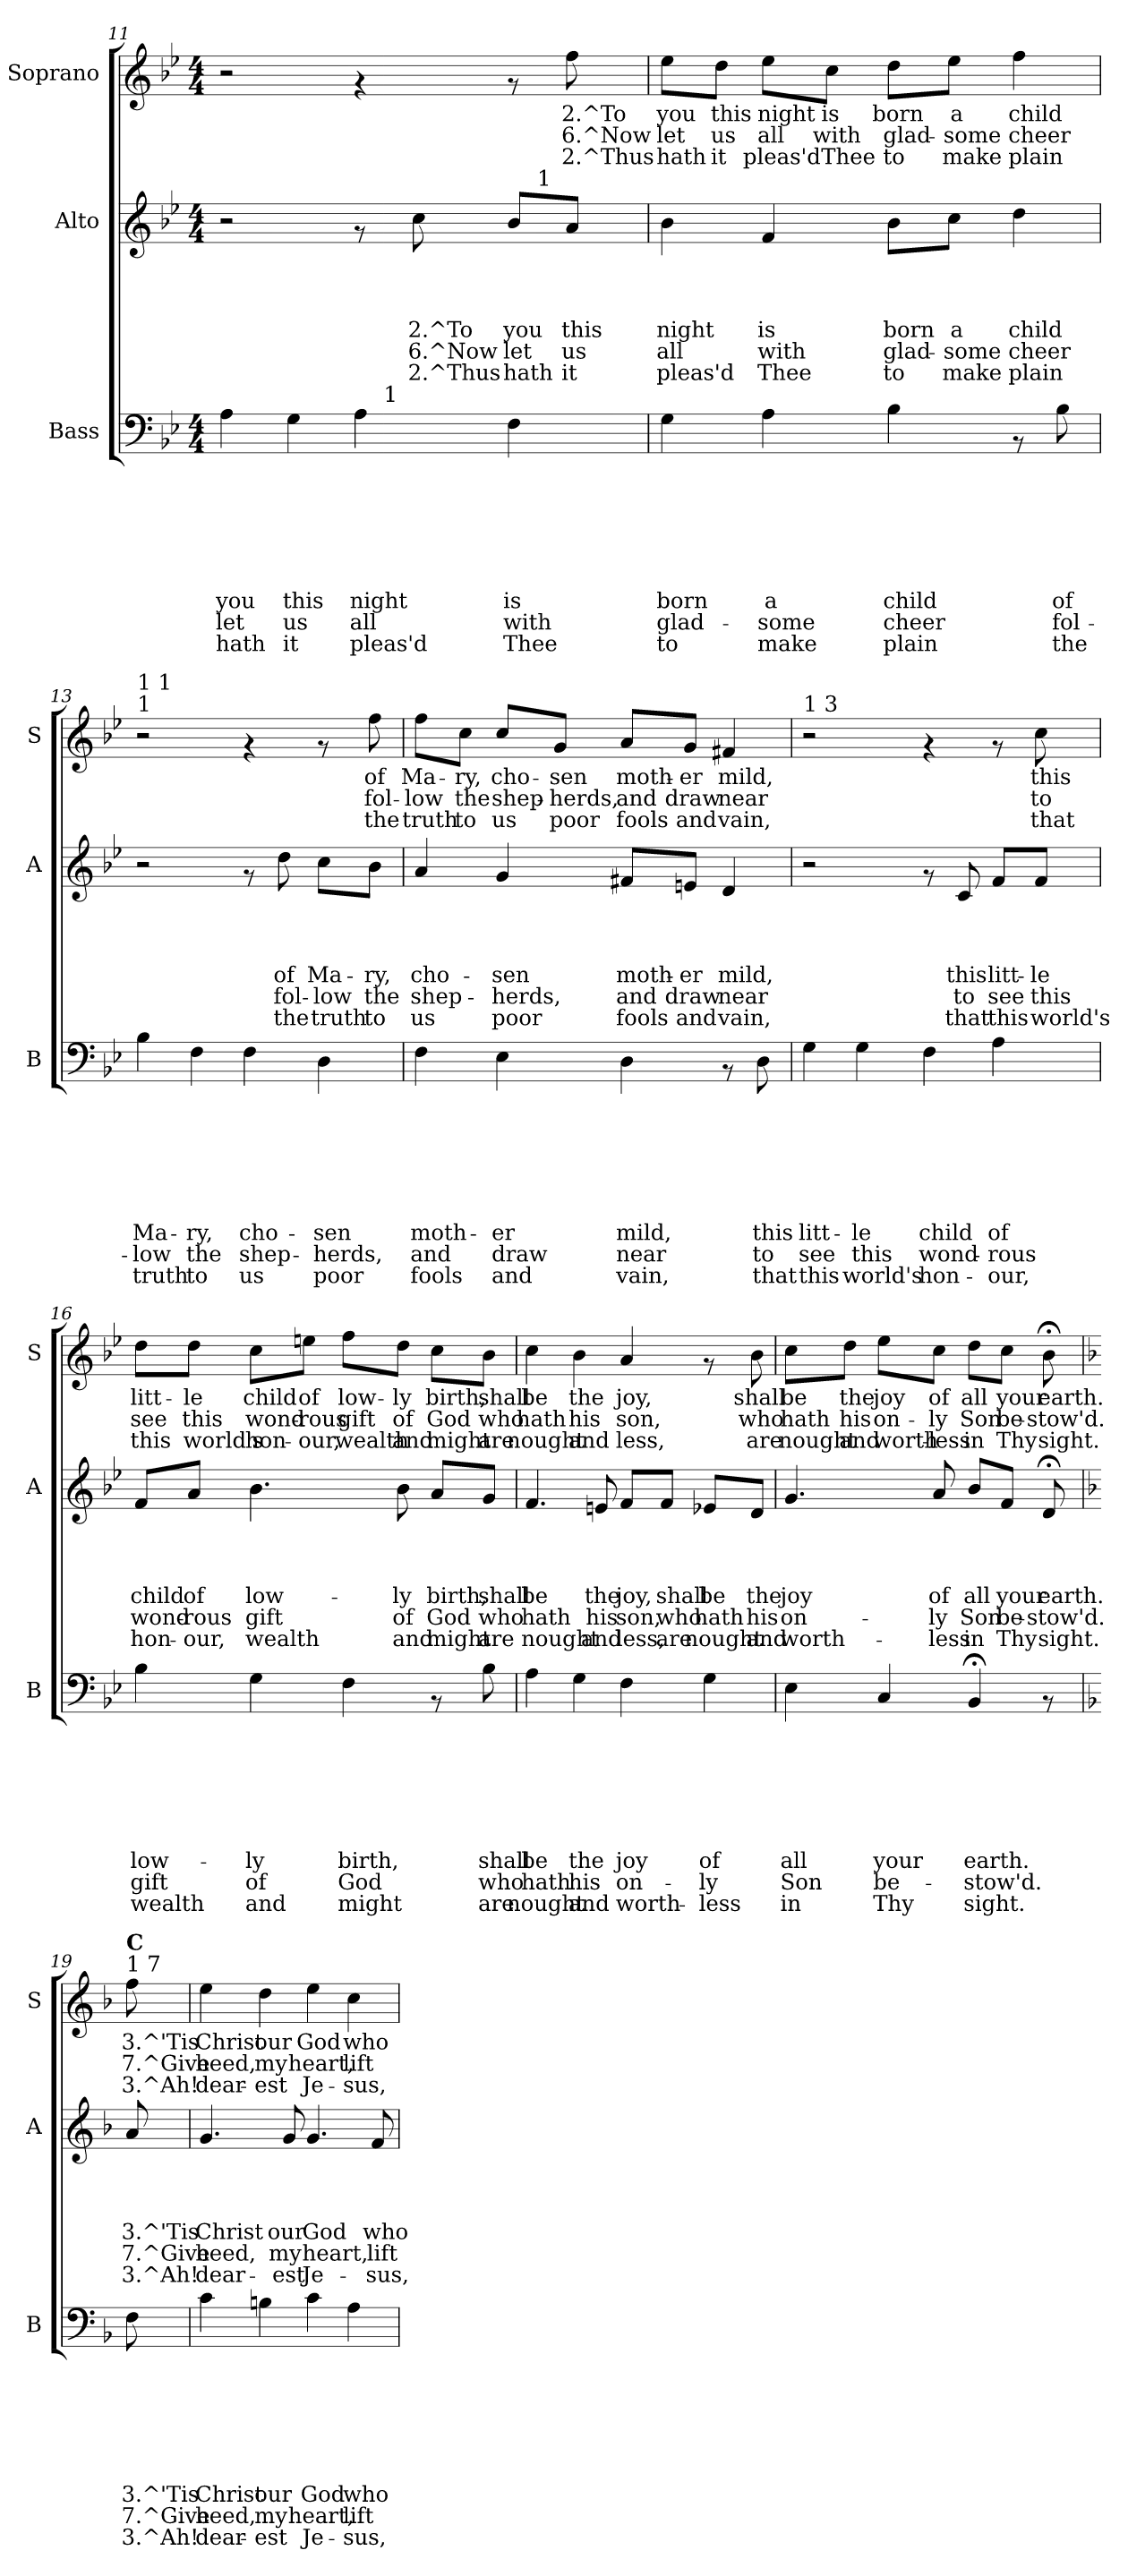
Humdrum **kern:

**kern	**text	**text	**text	**text	**text	**text	**text	**text	**text	**kern	**text	**text	**text	**text	**text	**text	**kern	**text	**text	**text
*part3	*part3	*part3	*part3	*part3	*part3	*part3	*part3	*part3	*part3	*part2	*part2	*part2	*part2	*part2	*part2	*part2	*part1	*part1	*part1	*part1
*staff3	*staff3	*staff3	*staff3	*staff3	*staff3	*staff3	*staff3	*staff3	*staff3	*staff2	*staff2	*staff2	*staff2	*staff2	*staff2	*staff2	*staff1	*staff1	*staff1	*staff1
*I"Bass	*	*	*	*	*	*	*	*	*	*I"Alto	*	*	*	*	*	*	*I"Soprano	*	*	*
*I'B	*	*	*	*	*	*	*	*	*	*I'A	*	*	*	*	*	*	*I'S	*	*	*
*clefF4	*	*	*	*	*	*	*	*	*	*clefG2	*	*	*	*	*	*	*clefG2	*	*	*
*k[b-e-]	*	*	*	*	*	*	*	*	*	*k[b-e-]	*	*	*	*	*	*	*k[b-e-]	*	*	*
*B-:	*	*	*	*	*	*	*	*	*	*B-:	*	*	*	*	*	*	*B-:	*	*	*
*M4/4	*	*	*	*	*	*	*	*	*	*M4/4	*	*	*	*	*	*	*M4/4	*	*	*
=11	=11	=11	=11	=11	=11	=11	=11	=11	=11	=11	=11	=11	=11	=11	=11	=11	=11	=11	=11	=11
!	!	!	!	!	!	!	!LO:LY:b:rj	!LO:LY:b:rj	!LO:LY:b:rj	!	!	!	!	!	!	!	!	!	!	!
*^	*	*	*	*	*	*	*	*	*	*^	*	*	*	*	*	*	*	*	*	*
4A\	2ryy	.	.	.	.	.	.	you	let	hath	2r	2ryy	.	.	.	.	.	.	2r	.	.	.
!	!	!	!	!	!	!	!	!LO:LY:b:rj	!LO:LY:b:rj	!LO:LY:b:rj	!	!	!	!	!	!	!	!	!	!	!	!
4G\	.	.	.	.	.	.	.	this	us	it	.	.	.	.	.	.	.	.	.	.	.	.
!	!	!	!	!	!	!	!	!LO:LY:b:rj	!LO:LY:b:rj	!LO:LY:b:rj	!	!	!	!	!	!	!	!	!	!	!	!
4A\	16ryy	.	.	.	.	.	.	night	all	pleas'd	8rf	4ryy	.	.	.	.	.	.	4rf	.	.	.
!	!LO:TX:a:t=1	!	!	!	!	!	!	!	!	!	!	!	!	!	!	!	!	!	!	!	!	!
.	4..ryy	.	.	.	.	.	.	.	.	.	.	.	.	.	.	.	.	.	.	.	.	.
!	!	!	!	!	!	!	!	!	!	!	!	!	!	!	!	!LO:LY:b:rj	!LO:LY:b:rj	!LO:LY:b:rj	!	!	!	!
.	.	.	.	.	.	.	.	.	.	.	8cc\	.	.	.	.	2.^To	6.^Now	2.^Thus	.	.	.	.
!	!	!	!	!	!	!	!	!LO:LY:b:rj	!LO:LY:b:rj	!LO:LY:b:rj	!	!	!	!	!	!LO:LY:b:rj	!LO:LY:b:rj	!LO:LY:b:rj	!	!	!	!
4F\	.	.	.	.	.	.	.	is	with	Thee	8b-/L	16ryy	.	.	.	you	let	hath	8rf	.	.	.
!	!	!	!	!	!	!	!	!	!	!	!	!LO:TX:a:t=1	!	!	!	!	!	!	!	!	!	!
.	.	.	.	.	.	.	.	.	.	.	.	8.ryy	.	.	.	.	.	.	.	.	.	.
!	!	!	!	!	!	!	!	!	!	!	!	!	!	!	!	!LO:LY:b:rj	!LO:LY:b:rj	!LO:LY:b:rj	!	!LO:LY:b:rj	!LO:LY:b:rj	!LO:LY:b:rj
.	.	.	.	.	.	.	.	.	.	.	8a/J	.	.	.	.	this	us	it	8ff\	2.^To	6.^Now	2.^Thus
=12	=12	=12	=12	=12	=12	=12	=12	=12	=12	=12	=12	=12	=12	=12	=12	=12	=12	=12	=12	=12	=12	=12
!	!	!	!	!	!	!	!	!LO:LY:b:rj	!LO:LY:b:rj	!LO:LY:b:rj	!	!	!	!	!	!LO:LY:b:rj	!LO:LY:b:rj	!LO:LY:b:rj	!	!LO:LY:b:rj	!LO:LY:b:rj	!LO:LY:b:rj
*v	*v	*	*	*	*	*	*	*	*	*	*	*	*	*	*	*	*	*	*	*	*	*
*	*	*	*	*	*	*	*	*	*	*v	*v	*	*	*	*	*	*	*	*	*	*
4G\	.	.	.	.	.	.	born	glad-	to	4b-\	.	.	.	night	all	pleas'd	8ee-\L	you	let	hath
!	!	!	!	!	!	!	!	!	!	!	!	!	!	!	!	!	!	!LO:LY:b:rj	!LO:LY:b:rj	!LO:LY:b:rj
.	.	.	.	.	.	.	.	.	.	.	.	.	.	.	.	.	8dd\J	this	us	it
!	!	!	!	!	!	!	!LO:LY:b:rj	!LO:LY:b:rj	!LO:LY:b:rj	!	!	!	!	!LO:LY:b:rj	!LO:LY:b:rj	!LO:LY:b:rj	!	!LO:LY:b:rj	!LO:LY:b:rj	!LO:LY:b:rj
4A\	.	.	.	.	.	.	a	-some	make	4f/	.	.	.	is	with	Thee	8ee-\L	night	all	pleas'd
!	!	!	!	!	!	!	!	!	!	!	!	!	!	!	!	!	!	!LO:LY:b:rj	!LO:LY:b:rj	!LO:LY:b:rj
.	.	.	.	.	.	.	.	.	.	.	.	.	.	.	.	.	8cc\J	is	with	Thee
!	!	!	!	!	!	!	!LO:LY:b:rj	!LO:LY:b:rj	!LO:LY:b:rj	!	!	!	!	!LO:LY:b:rj	!LO:LY:b:rj	!LO:LY:b:rj	!	!LO:LY:b:rj	!LO:LY:b:rj	!LO:LY:b:rj
4B-\	.	.	.	.	.	.	child	cheer	plain	8b-\L	.	.	.	born	glad-	to	8dd\L	born	glad-	to
!	!	!	!	!	!	!	!	!	!	!	!	!	!	!LO:LY:b:rj	!LO:LY:b:rj	!LO:LY:b:rj	!	!LO:LY:b:rj	!LO:LY:b:rj	!LO:LY:b:rj
.	.	.	.	.	.	.	.	.	.	8cc\J	.	.	.	a	-some	make	8ee-\J	a	-some	make
!	!	!	!	!	!	!	!	!	!	!	!	!	!	!LO:LY:b:rj	!LO:LY:b:rj	!LO:LY:b:rj	!	!LO:LY:b:rj	!LO:LY:b:rj	!LO:LY:b:rj
8rAA	.	.	.	.	.	.	.	.	.	4dd\	.	.	.	child	cheer	plain	4ff\	child	cheer	plain
!	!	!	!	!	!	!	!LO:LY:b:rj	!LO:LY:b:rj	!LO:LY:b:rj	!	!	!	!	!	!	!	!	!	!	!
8B-\	.	.	.	.	.	.	of	fol-	the	.	.	.	.	.	.	.	.	.	.	.
!!LO:LB:g=z
=13	=13	=13	=13	=13	=13	=13	=13	=13	=13	=13	=13	=13	=13	=13	=13	=13	=13	=13	=13	=13
!	!	!	!	!	!	!	!	!	!	!	!	!	!	!	!	!	!LO:TX:a:t=1	!	!	!
!	!	!	!	!	!	!	!	!	!	!	!	!	!	!	!	!	!LO:TX:a:t=1 1	!	!	!
!	!	!	!	!	!	!	!LO:LY:b:rj	!LO:LY:b:rj	!LO:LY:b:rj	!	!	!	!	!	!	!	!	!	!	!
4B-\	.	.	.	.	.	.	Ma-	-low	truth	2r	.	.	.	.	.	.	2r	.	.	.
!	!	!	!	!	!	!	!LO:LY:b:rj	!LO:LY:b:rj	!LO:LY:b:rj	!	!	!	!	!	!	!	!	!	!	!
4F\	.	.	.	.	.	.	-ry,	the	to	.	.	.	.	.	.	.	.	.	.	.
!	!	!	!	!	!	!	!LO:LY:b:rj	!LO:LY:b:rj	!LO:LY:b:rj	!	!	!	!	!	!	!	!	!	!	!
4F\	.	.	.	.	.	.	cho-	shep-	us	8rf	.	.	.	.	.	.	4rf	.	.	.
!	!	!	!	!	!	!	!	!	!	!	!	!	!	!LO:LY:b:rj	!LO:LY:b:rj	!LO:LY:b:rj	!	!	!	!
.	.	.	.	.	.	.	.	.	.	8dd\	.	.	.	of	fol-	the	.	.	.	.
!	!	!	!	!	!	!	!LO:LY:b:rj	!LO:LY:b:rj	!LO:LY:b:rj	!	!	!	!	!LO:LY:b:rj	!LO:LY:b:rj	!LO:LY:b:rj	!	!	!	!
4D\	.	.	.	.	.	.	-sen	-herds,	poor	8cc\L	.	.	.	Ma-	-low	truth	8rf	.	.	.
!	!	!	!	!	!	!	!	!	!	!	!	!	!	!LO:LY:b:rj	!LO:LY:b:rj	!LO:LY:b:rj	!	!LO:LY:b:rj	!LO:LY:b:rj	!LO:LY:b:rj
.	.	.	.	.	.	.	.	.	.	8b-\J	.	.	.	-ry,	the	to	8ff\	of	fol-	the
=14	=14	=14	=14	=14	=14	=14	=14	=14	=14	=14	=14	=14	=14	=14	=14	=14	=14	=14	=14	=14
!	!	!	!	!	!	!	!LO:LY:b:rj	!LO:LY:b:rj	!LO:LY:b:rj	!	!	!	!	!LO:LY:b:rj	!LO:LY:b:rj	!LO:LY:b:rj	!	!LO:LY:b:rj	!LO:LY:b:rj	!LO:LY:b:rj
4F\	.	.	.	.	.	.	moth-	and	fools	4a/	.	.	.	cho-	shep-	us	8ff\L	Ma-	-low	truth
!	!	!	!	!	!	!	!	!	!	!	!	!	!	!	!	!	!	!LO:LY:b:rj	!LO:LY:b:rj	!LO:LY:b:rj
.	.	.	.	.	.	.	.	.	.	.	.	.	.	.	.	.	8cc\J	-ry,	the	to
!	!	!	!	!	!	!	!LO:LY:b:rj	!LO:LY:b:rj	!LO:LY:b:rj	!	!	!	!	!LO:LY:b:rj	!LO:LY:b:rj	!LO:LY:b:rj	!	!LO:LY:b:rj	!LO:LY:b:rj	!LO:LY:b:rj
4E-\	.	.	.	.	.	.	-er	draw	and	4g/	.	.	.	-sen	-herds,	poor	8cc/L	cho-	shep-	us
!	!	!	!	!	!	!	!	!	!	!	!	!	!	!	!	!	!	!LO:LY:b:rj	!LO:LY:b:rj	!LO:LY:b:rj
.	.	.	.	.	.	.	.	.	.	.	.	.	.	.	.	.	8g/J	-sen	-herds,	poor
!	!	!	!	!	!	!	!LO:LY:b:rj	!LO:LY:b:rj	!LO:LY:b:rj	!	!	!	!	!LO:LY:b:rj	!LO:LY:b:rj	!LO:LY:b:rj	!	!LO:LY:b:rj	!LO:LY:b:rj	!LO:LY:b:rj
4D\	.	.	.	.	.	.	mild,	near	vain,	8f#X/L	.	.	.	moth-	and	fools	8a/L	moth-	and	fools
!	!	!	!	!	!	!	!	!	!	!	!	!	!	!LO:LY:b:rj	!LO:LY:b:rj	!LO:LY:b:rj	!	!LO:LY:b:rj	!LO:LY:b:rj	!LO:LY:b:rj
.	.	.	.	.	.	.	.	.	.	8en/J	.	.	.	-er	draw	and	8g/J	-er	draw	and
!	!	!	!	!	!	!	!	!	!	!	!	!	!	!LO:LY:b:rj	!LO:LY:b:rj	!LO:LY:b:rj	!	!LO:LY:b:rj	!LO:LY:b:rj	!LO:LY:b:rj
8rAA	.	.	.	.	.	.	.	.	.	4d/	.	.	.	mild,	near	vain,	4f#X/	mild,	near	vain,
!	!	!	!	!	!	!	!LO:LY:b:rj	!LO:LY:b:rj	!LO:LY:b:rj	!	!	!	!	!	!	!	!	!	!	!
8D\	.	.	.	.	.	.	this	to	that	.	.	.	.	.	.	.	.	.	.	.
!!LO:LB:g=z
=15	=15	=15	=15	=15	=15	=15	=15	=15	=15	=15	=15	=15	=15	=15	=15	=15	=15	=15	=15	=15
!	!	!	!	!	!	!	!	!	!	!	!	!	!	!	!	!	!LO:TX:a:t=1 3	!	!	!
!	!	!	!	!	!	!	!LO:LY:b:rj	!LO:LY:b:rj	!LO:LY:b:rj	!	!	!	!	!	!	!	!	!	!	!
4G\	.	.	.	.	.	.	litt-	see	this	2r	.	.	.	.	.	.	2r	.	.	.
!	!	!	!	!	!	!	!LO:LY:b:rj	!LO:LY:b:rj	!LO:LY:b:rj	!	!	!	!	!	!	!	!	!	!	!
4G\	.	.	.	.	.	.	-le	this	world's	.	.	.	.	.	.	.	.	.	.	.
!	!	!	!	!	!	!	!LO:LY:b:rj	!LO:LY:b:rj	!LO:LY:b:rj	!	!	!	!	!	!	!	!	!	!	!
4F\	.	.	.	.	.	.	child	wond-	hon-	8rf	.	.	.	.	.	.	4rf	.	.	.
!	!	!	!	!	!	!	!	!	!	!	!	!	!	!LO:LY:b:rj	!LO:LY:b:rj	!LO:LY:b:rj	!	!	!	!
.	.	.	.	.	.	.	.	.	.	8c/	.	.	.	this	to	that	.	.	.	.
!	!	!	!	!	!	!	!LO:LY:b:rj	!LO:LY:b:rj	!LO:LY:b:rj	!	!	!	!	!LO:LY:b:rj	!LO:LY:b:rj	!LO:LY:b:rj	!	!	!	!
4A\	.	.	.	.	.	.	of	-rous	-our,	8f/L	.	.	.	litt-	see	this	8rf	.	.	.
!	!	!	!	!	!	!	!	!	!	!	!	!	!	!LO:LY:b:rj	!LO:LY:b:rj	!LO:LY:b:rj	!	!LO:LY:b:rj	!LO:LY:b:rj	!LO:LY:b:rj
.	.	.	.	.	.	.	.	.	.	8f/J	.	.	.	-le	this	world's	8cc\	this	to	that
=16	=16	=16	=16	=16	=16	=16	=16	=16	=16	=16	=16	=16	=16	=16	=16	=16	=16	=16	=16	=16
!	!	!	!	!	!	!	!LO:LY:b:rj	!LO:LY:b:rj	!LO:LY:b:rj	!	!	!	!	!LO:LY:b:rj	!LO:LY:b:rj	!LO:LY:b:rj	!	!LO:LY:b:rj	!LO:LY:b:rj	!LO:LY:b:rj
4B-\	.	.	.	.	.	.	low-	gift	wealth	8f/L	.	.	.	child	wond-	hon-	8dd\L	litt-	see	this
!	!	!	!	!	!	!	!	!	!	!	!	!	!	!LO:LY:b:rj	!LO:LY:b:rj	!LO:LY:b:rj	!	!LO:LY:b:rj	!LO:LY:b:rj	!LO:LY:b:rj
.	.	.	.	.	.	.	.	.	.	8a/J	.	.	.	of	-rous	-our,	8dd\J	-le	this	world's
!	!	!	!	!	!	!	!LO:LY:b:rj	!LO:LY:b:rj	!LO:LY:b:rj	!	!	!	!	!LO:LY:b:rj	!LO:LY:b:rj	!LO:LY:b:rj	!	!LO:LY:b:rj	!LO:LY:b:rj	!LO:LY:b:rj
4G\	.	.	.	.	.	.	-ly	of	and	4.b-\	.	.	.	low-	gift	wealth	8cc\L	child	wond-	hon-
!	!	!	!	!	!	!	!	!	!	!	!	!	!	!	!	!	!	!LO:LY:b:rj	!LO:LY:b:rj	!LO:LY:b:rj
.	.	.	.	.	.	.	.	.	.	.	.	.	.	.	.	.	8een\J	of	-rous	-our,
!	!	!	!	!	!	!	!LO:LY:b:rj	!LO:LY:b:rj	!LO:LY:b:rj	!	!	!	!	!	!	!	!	!LO:LY:b:rj	!LO:LY:b:rj	!LO:LY:b:rj
4F\	.	.	.	.	.	.	birth,	God	might	.	.	.	.	.	.	.	8ff\L	low-	gift	wealth
!	!	!	!	!	!	!	!	!	!	!	!	!	!	!LO:LY:b:rj	!LO:LY:b:rj	!LO:LY:b:rj	!	!LO:LY:b:rj	!LO:LY:b:rj	!LO:LY:b:rj
.	.	.	.	.	.	.	.	.	.	8b-\	.	.	.	-ly	of	and	8dd\J	-ly	of	and
!	!	!	!	!	!	!	!	!	!	!	!	!	!	!LO:LY:b:rj	!LO:LY:b:rj	!LO:LY:b:rj	!	!LO:LY:b:rj	!LO:LY:b:rj	!LO:LY:b:rj
8rAA	.	.	.	.	.	.	.	.	.	8a/L	.	.	.	birth,	God	might	8cc\L	birth,	God	might
!	!	!	!	!	!	!	!LO:LY:b:rj	!LO:LY:b:rj	!LO:LY:b:rj	!	!	!	!	!LO:LY:b:rj	!LO:LY:b:rj	!LO:LY:b:rj	!	!LO:LY:b:rj	!LO:LY:b:rj	!LO:LY:b:rj
8B-\	.	.	.	.	.	.	shall	who	are	8g/J	.	.	.	shall	who	are	8b-\J	shall	who	are
!!LO:PB:g=z
=17	=17	=17	=17	=17	=17	=17	=17	=17	=17	=17	=17	=17	=17	=17	=17	=17	=17	=17	=17	=17
!	!	!	!	!	!	!	!LO:LY:b:rj	!LO:LY:b:rj	!LO:LY:b:rj	!	!	!	!	!LO:LY:b:rj	!LO:LY:b:rj	!LO:LY:b:rj	!	!LO:LY:b:rj	!LO:LY:b:rj	!LO:LY:b:rj
4A\	.	.	.	.	.	.	be	hath	nought	4.f/	.	.	.	be	hath	nought	4cc\	be	hath	nought
!	!	!	!	!	!	!	!LO:LY:b:rj	!LO:LY:b:rj	!LO:LY:b:rj	!	!	!	!	!	!	!	!	!LO:LY:b:rj	!LO:LY:b:rj	!LO:LY:b:rj
4G\	.	.	.	.	.	.	the	his	and	.	.	.	.	.	.	.	4b-\	the	his	and
!	!	!	!	!	!	!	!	!	!	!	!	!	!	!LO:LY:b:rj	!LO:LY:b:rj	!LO:LY:b:rj	!	!	!	!
.	.	.	.	.	.	.	.	.	.	8en/	.	.	.	the	his	and	.	.	.	.
!	!	!	!	!	!	!	!LO:LY:b:rj	!LO:LY:b:rj	!LO:LY:b:rj	!	!	!	!	!LO:LY:b:rj	!LO:LY:b:rj	!LO:LY:b:rj	!	!LO:LY:b:rj	!LO:LY:b:rj	!LO:LY:b:rj
4F\	.	.	.	.	.	.	joy	on-	worth-	8f/L	.	.	.	joy,	son,	less,	4a/	joy,	son,	less,
!	!	!	!	!	!	!	!	!	!	!	!	!	!	!LO:LY:b:rj	!LO:LY:b:rj	!LO:LY:b:rj	!	!	!	!
.	.	.	.	.	.	.	.	.	.	8f/J	.	.	.	shall	who	are	.	.	.	.
!	!	!	!	!	!	!	!LO:LY:b:rj	!LO:LY:b:rj	!LO:LY:b:rj	!	!	!	!	!LO:LY:b:rj	!LO:LY:b:rj	!LO:LY:b:rj	!	!	!	!
4G\	.	.	.	.	.	.	of	-ly	-less	8e-X/L	.	.	.	be	hath	nought	8rf	.	.	.
!	!	!	!	!	!	!	!	!	!	!	!	!	!	!LO:LY:b:rj	!LO:LY:b:rj	!LO:LY:b:rj	!	!LO:LY:b:rj	!LO:LY:b:rj	!LO:LY:b:rj
.	.	.	.	.	.	.	.	.	.	8d/J	.	.	.	the	his	and	8b-\	shall	who	are
=18	=18	=18	=18	=18	=18	=18	=18	=18	=18	=18	=18	=18	=18	=18	=18	=18	=18	=18	=18	=18
!	!	!	!	!	!	!	!LO:LY:b:rj	!LO:LY:b:rj	!LO:LY:b:rj	!	!	!	!	!LO:LY:b:rj	!LO:LY:b:rj	!LO:LY:b:rj	!	!LO:LY:b:rj	!LO:LY:b:rj	!LO:LY:b:rj
4E-\	.	.	.	.	.	.	all	Son	in	4.g/	.	.	.	joy	on-	worth-	8cc\L	be	hath	nought
!	!	!	!	!	!	!	!	!	!	!	!	!	!	!	!	!	!	!LO:LY:b:rj	!LO:LY:b:rj	!LO:LY:b:rj
.	.	.	.	.	.	.	.	.	.	.	.	.	.	.	.	.	8dd\J	the	his	and
!	!	!	!	!	!	!	!LO:LY:b:rj	!LO:LY:b:rj	!LO:LY:b:rj	!	!	!	!	!	!	!	!	!LO:LY:b:rj	!LO:LY:b:rj	!LO:LY:b:rj
4C/	.	.	.	.	.	.	your	be-	Thy	.	.	.	.	.	.	.	8ee-\L	joy	on-	worth-
!	!	!	!	!	!	!	!	!	!	!	!	!	!	!LO:LY:b:rj	!LO:LY:b:rj	!LO:LY:b:rj	!	!LO:LY:b:rj	!LO:LY:b:rj	!LO:LY:b:rj
.	.	.	.	.	.	.	.	.	.	8a/	.	.	.	of	-ly	-less	8cc\J	of	-ly	-less
!	!	!	!	!	!	!	!LO:LY:b:rj	!LO:LY:b:rj	!LO:LY:b:rj	!	!	!	!	!LO:LY:b:rj	!LO:LY:b:rj	!LO:LY:b:rj	!	!LO:LY:b:rj	!LO:LY:b:rj	!LO:LY:b:rj
4BB-;</	.	.	.	.	.	.	earth.	-stow'd.	sight.	8b-/L	.	.	.	all	Son	in	8dd\L	all	Son	in
!	!	!	!	!	!	!	!	!	!	!	!	!	!	!LO:LY:b:rj	!LO:LY:b:rj	!LO:LY:b:rj	!	!LO:LY:b:rj	!LO:LY:b:rj	!LO:LY:b:rj
.	.	.	.	.	.	.	.	.	.	8f/J	.	.	.	your	be-	Thy	8cc\J	your	be-	Thy
!	!	!	!	!	!	!	!	!	!	!	!	!	!	!LO:LY:b:rj	!LO:LY:b:rj	!LO:LY:b:rj	!	!LO:LY:b:rj	!LO:LY:b:rj	!LO:LY:b:rj
8rAA	.	.	.	.	.	.	.	.	.	8d;</	.	.	.	earth.	-stow'd.	sight.	8b-;<\	earth.	-stow'd.	sight.
!!LO:LB:g=z
=19	=19	=19	=19	=19	=19	=19	=19	=19	=19	=19	=19	=19	=19	=19	=19	=19	=19	=19	=19	=19
*k[b-]	*	*	*	*	*	*	*	*	*	*k[b-]	*	*	*	*	*	*	*k[b-]	*	*	*
*F:	*	*	*	*	*	*	*	*	*	*F:	*	*	*	*	*	*	*F:	*	*	*
!	!	!	!	!	!	!	!	!	!	!	!	!	!	!	!	!	!LO:TX:a:t=1 7	!	!	!
!	!	!	!	!	!	!	!	!	!	!	!	!	!	!	!	!	!LO:TX:a:B:t=C	!	!	!
!	!	!	!	!	!	!	!LO:LY:b:rj	!LO:LY:b:rj	!LO:LY:b:rj	!	!	!	!	!LO:LY:b:rj	!LO:LY:b:rj	!LO:LY:b:rj	!	!LO:LY:b:rj	!LO:LY:b:rj	!LO:LY:b:rj
8F\	.	.	.	.	.	.	3.^'Tis	7.^Give	3.^Ah!	8a/	.	.	.	3.^'Tis	7.^Give	3.^Ah!	8ff\	3.^'Tis	7.^Give	3.^Ah!
=20	=20	=20	=20	=20	=20	=20	=20	=20	=20	=20	=20	=20	=20	=20	=20	=20	=20	=20	=20	=20
!	!	!	!	!	!	!	!LO:LY:b:rj	!LO:LY:b:rj	!LO:LY:b:rj	!	!	!	!	!LO:LY:b:rj	!LO:LY:b:rj	!LO:LY:b:rj	!	!LO:LY:b:rj	!LO:LY:b:rj	!LO:LY:b:rj
4c\	.	.	.	.	.	.	Christ	heed,	dear-	4.g/	.	.	.	Christ	heed,	dear-	4ee\	Christ	heed,	dear-
!	!	!	!	!	!	!	!LO:LY:b:rj	!LO:LY:b:rj	!LO:LY:b:rj	!	!	!	!	!	!	!	!	!LO:LY:b:rj	!LO:LY:b:rj	!LO:LY:b:rj
4Bn\	.	.	.	.	.	.	our	my	-est	.	.	.	.	.	.	.	4dd\	our	my	-est
!	!	!	!	!	!	!	!	!	!	!	!	!	!	!LO:LY:b:rj	!LO:LY:b:rj	!LO:LY:b:rj	!	!	!	!
.	.	.	.	.	.	.	.	.	.	8g/	.	.	.	our	my	-est	.	.	.	.
!	!	!	!	!	!	!	!LO:LY:b:rj	!LO:LY:b:rj	!LO:LY:b:rj	!	!	!	!	!LO:LY:b:rj	!LO:LY:b:rj	!LO:LY:b:rj	!	!LO:LY:b:rj	!LO:LY:b:rj	!LO:LY:b:rj
4c\	.	.	.	.	.	.	God	heart,	Je-	4.g/	.	.	.	God	heart,	Je-	4ee\	God	heart,	Je-
!	!	!	!	!	!	!	!LO:LY:b:rj	!LO:LY:b:rj	!LO:LY:b:rj	!	!	!	!	!	!	!	!	!LO:LY:b:rj	!LO:LY:b:rj	!LO:LY:b:rj
4A\	.	.	.	.	.	.	who	lift	-sus,	.	.	.	.	.	.	.	4cc\	who	lift	-sus,
!	!	!	!	!	!	!	!	!	!	!	!	!	!	!LO:LY:b:rj	!LO:LY:b:rj	!LO:LY:b:rj	!	!	!	!
.	.	.	.	.	.	.	.	.	.	8f/	.	.	.	who	lift	-sus,	.	.	.	.
=	=	=	=	=	=	=	=	=	=	=	=	=	=	=	=	=	=	=	=	=
*-	*-	*-	*-	*-	*-	*-	*-	*-	*-	*-	*-	*-	*-	*-	*-	*-	*-	*-	*-	*-
